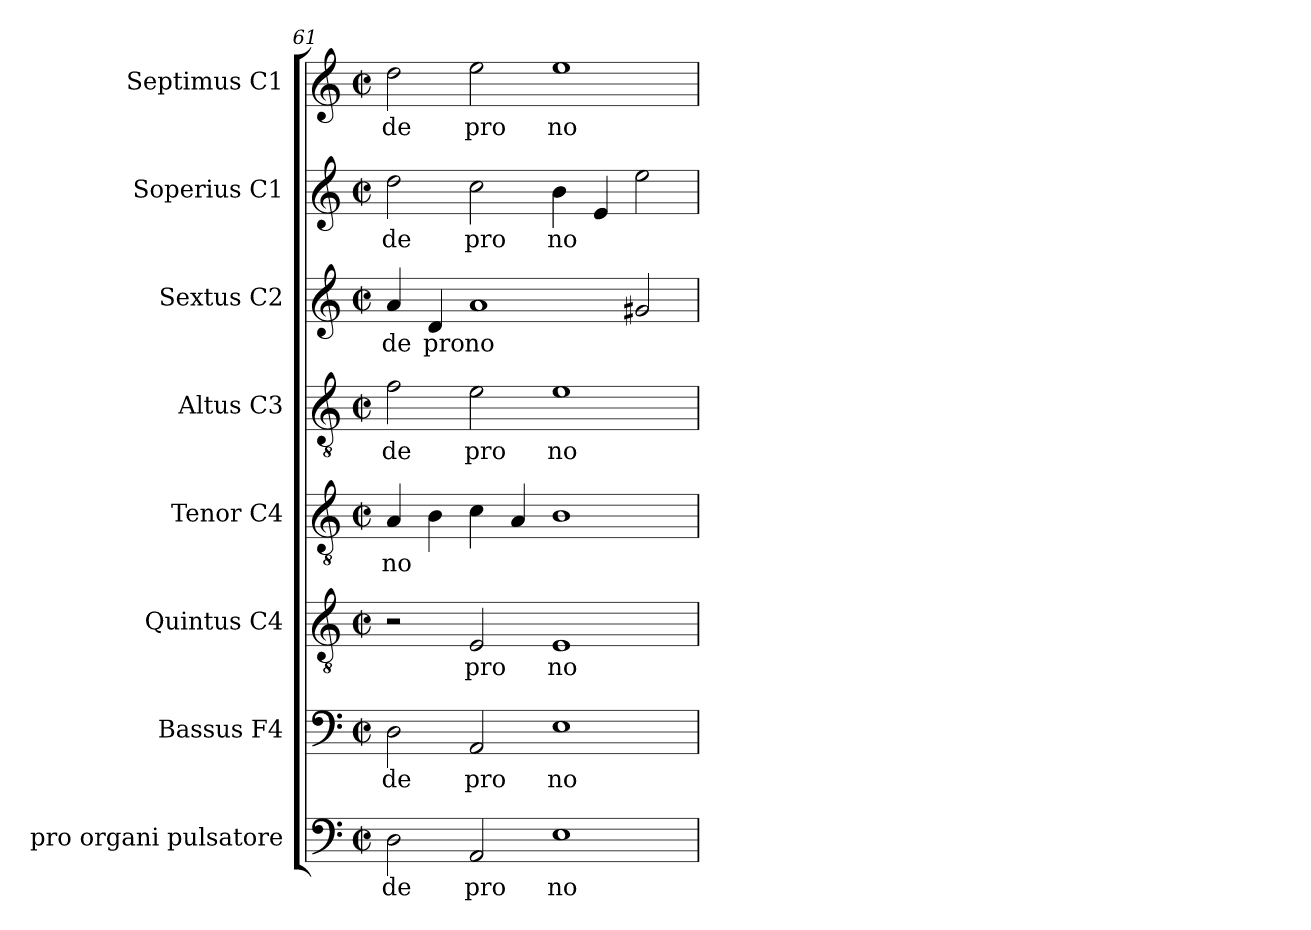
**kern	**text	**kern	**text	**kern	**text	**kern	**text	**kern	**text	**kern	**text	**kern	**text	**kern	**text
*part8	*part8	*part7	*part7	*part6	*part6	*part5	*part5	*part4	*part4	*part3	*part3	*part2	*part2	*part1	*part1
*staff8	*staff8	*staff7	*staff7	*staff6	*staff6	*staff5	*staff5	*staff4	*staff4	*staff3	*staff3	*staff2	*staff2	*staff1	*staff1
*I"pro organi  pulsatore	*	*I"Bassus  F4	*	*I"Quintus  C4	*	*I"Tenor  C4	*	*I"Altus  C3	*	*I"Sextus  C2	*	*I"Soperius  C1	*	*I"Septimus  C1	*
*clefF4	*	*clefF4	*	*clefGv2	*	*clefGv2	*	*clefGv2	*	*clefG2	*	*clefG2	*	*clefG2	*
*k[]	*	*k[]	*	*k[]	*	*k[]	*	*k[]	*	*k[]	*	*k[]	*	*k[]	*
*C:	*	*C:	*	*C:	*	*C:	*	*C:	*	*C:	*	*C:	*	*C:	*
*M2/2	*	*M2/2	*	*M2/2	*	*M2/2	*	*M2/2	*	*M2/2	*	*M2/2	*	*M2/2	*
*met(c|)	*	*met(c|)	*	*met(c|)	*	*met(c|)	*	*met(c|)	*	*met(c|)	*	*met(c|)	*	*met(c|)	*
=61	=61	=61	=61	=61	=61	=61	=61	=61	=61	=61	=61	=61	=61	=61	=61
!	!LO:LY:a:cj	!	!LO:LY:b:cj	!	!	!	!LO:LY:b:rj	!	!LO:LY:b:rj	!	!LO:LY:b:cj	!	!LO:LY:b:cj	!	!LO:LY:b:rj
2D\	-de	2D\	-de	2r	.	4A/	no-	2f\	-de	4a/	-de	2dd\	-de	2dd\	-de
!	!	!	!	!	!	!	!LO:LY:b:rj	!	!	!	!LO:LY:b:cj	!	!	!	!
.	.	.	.	.	.	4B\	--	.	.	4d/	pro	.	.	.	.
!	!LO:LY:a:cj	!	!LO:LY:b:cj	!	!LO:LY:b:cj	!	!LO:LY:b:rj	!	!LO:LY:b:rj	!	!LO:LY:b:cj	!	!LO:LY:b:cj	!	!LO:LY:b:rj
2AA/	pro	2AA/	pro	2E/	pro	4c\	--	2e\	pro	1a	no-	2cc\	pro	2ee\	pro
!	!	!	!	!	!	!	!LO:LY:b:rj	!	!	!	!	!	!	!	!
.	.	.	.	.	.	4A/	--	.	.	.	.	.	.	.	.
!	!LO:LY:a:cj	!	!LO:LY:b:cj	!	!LO:LY:b:cj	!	!LO:LY:b:rj	!	!LO:LY:b:rj	!	!	!	!LO:LY:b:cj	!	!LO:LY:b:rj
1E	no-	1E	no-	1E	no-	1B	--	1e	no-	.	.	4b\	no-	1ee	no-
!	!	!	!	!	!	!	!	!	!	!	!	!	!LO:LY:b:cj	!	!
.	.	.	.	.	.	.	.	.	.	.	.	4e/	--	.	.
!	!	!	!	!	!	!	!	!	!	!	!LO:LY:b:cj	!	!LO:LY:b:cj	!	!
.	.	.	.	.	.	.	.	.	.	2g#X/	--	2ee\	--	.	.
=	=	=	=	=	=	=	=	=	=	=	=	=	=	=	=
*-	*-	*-	*-	*-	*-	*-	*-	*-	*-	*-	*-	*-	*-	*-	*-
